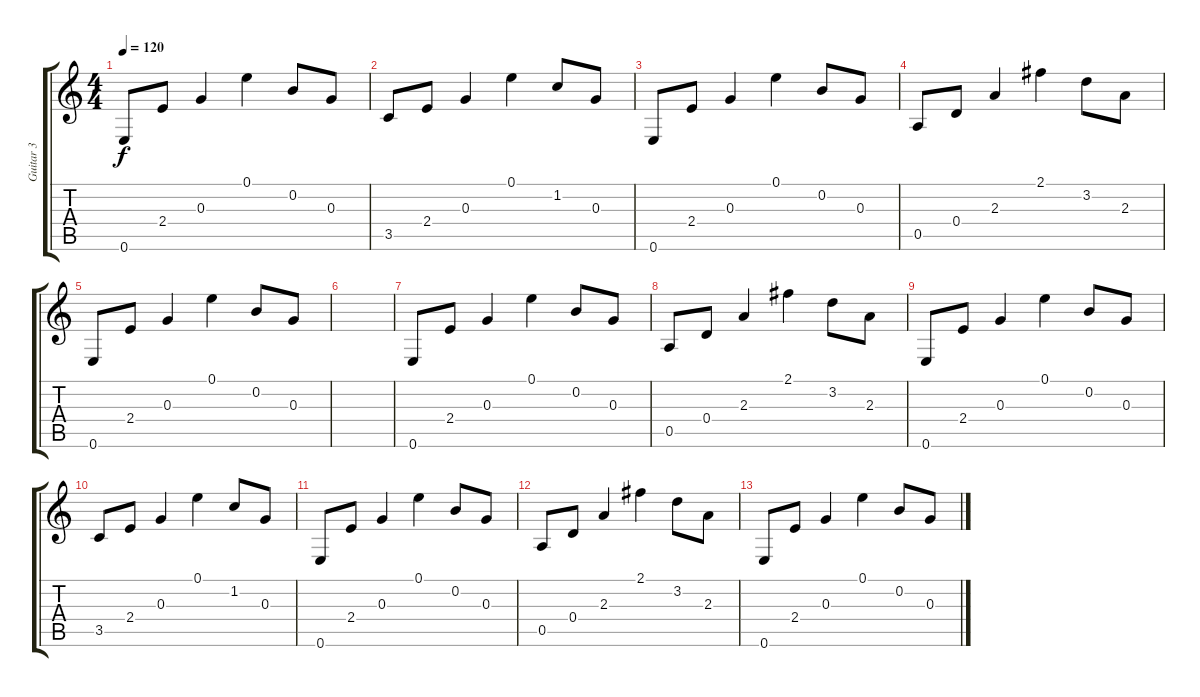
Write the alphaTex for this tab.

\track ("Guitar 3" "Guitar 3") {instrument acousticguitarsteel}
\staff {score tabs}
\tuning (E4 B3 G3 D3 A2 E2) {hide}
\ts (4 4)
\tempo 120
\clef g2
\ks c
0.6.8{dy f} 2.4.8 0.3.4 0.1.4 0.2.8 0.3.8 |
3.5.8 2.4.8 0.3.4 0.1.4 1.2.8 0.3.8 |
0.6.8 2.4.8 0.3.4 0.1.4 0.2.8 0.3.8 |
0.5.8 0.4.8 2.3.4 2.1.4 3.2.8 2.3.8 |
0.6.8 2.4.8 0.3.4 0.1.4 0.2.8 0.3.8 |
|
0.6.8 2.4.8 0.3.4 0.1.4 0.2.8 0.3.8 |
0.5.8 0.4.8 2.3.4 2.1.4 3.2.8 2.3.8 |
0.6.8 2.4.8 0.3.4 0.1.4 0.2.8 0.3.8 |
3.5.8 2.4.8 0.3.4 0.1.4 1.2.8 0.3.8 |
0.6.8 2.4.8 0.3.4 0.1.4 0.2.8 0.3.8 |
0.5.8 0.4.8 2.3.4 2.1.4 3.2.8 2.3.8 |
0.6.8 2.4.8 0.3.4 0.1.4 0.2.8 0.3.8
